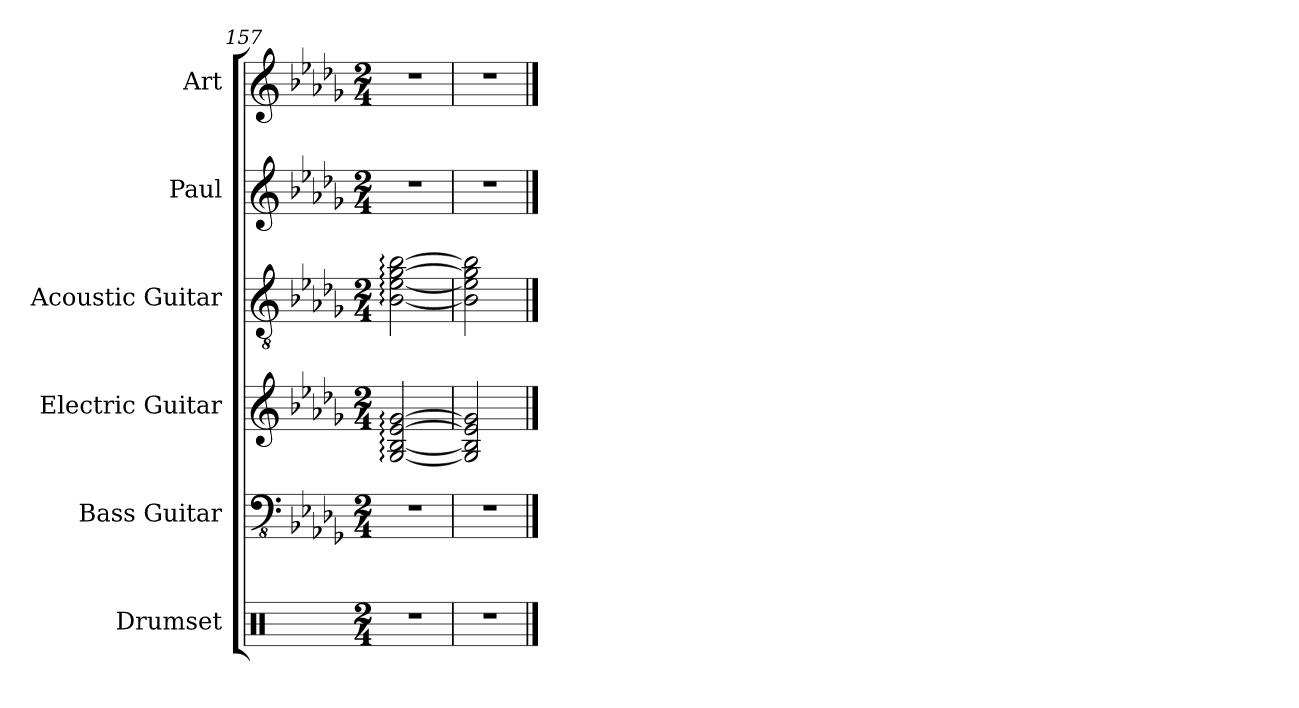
**kern	**kern	**kern	**kern	**kern	**kern
*part6	*part5	*part4	*part3	*part2	*part1
*staff6	*staff5	*staff4	*staff3	*staff2	*staff1
*I"Drumset	*I"Bass Guitar	*I"Electric Guitar	*I"Acoustic Guitar	*I"Paul	*I"Art
*I'Drs.	*I'B. Guit.	*I'El. Guit.	*I'Ac. Guit.	*I'Paul	*I'Art
*clefX	*clefFv4	*clefG2	*clefGv2	*clefG2	*clefG2
*	*	*	*	*ITrd1c2	*ITrd1c2
*k[]	*k[b-e-a-d-g-]	*k[b-e-a-d-g-]	*k[b-e-a-d-g-]	*k[b-e-a-d-g-c-f-]	*k[b-e-a-d-g-c-f-]
*M2/4	*M2/4	*M2/4	*M2/4	*M2/4	*M2/4
=157	=157	=157	=157	=157	=157
2r	2r	[2G-/: [2B-/: [2e-/: [2g-/:	[2B-\: [2e-\: [2g-\: [2b-\:	2r	2r
=158	=158	=158	=158	=158	=158
2r	2r	2G-/] 2B-/] 2e-/] 2g-/]	2B-\] 2e-\] 2g-\] 2b-\]	2r	2r
==	==	==	==	==	==
*-	*-	*-	*-	*-	*-
